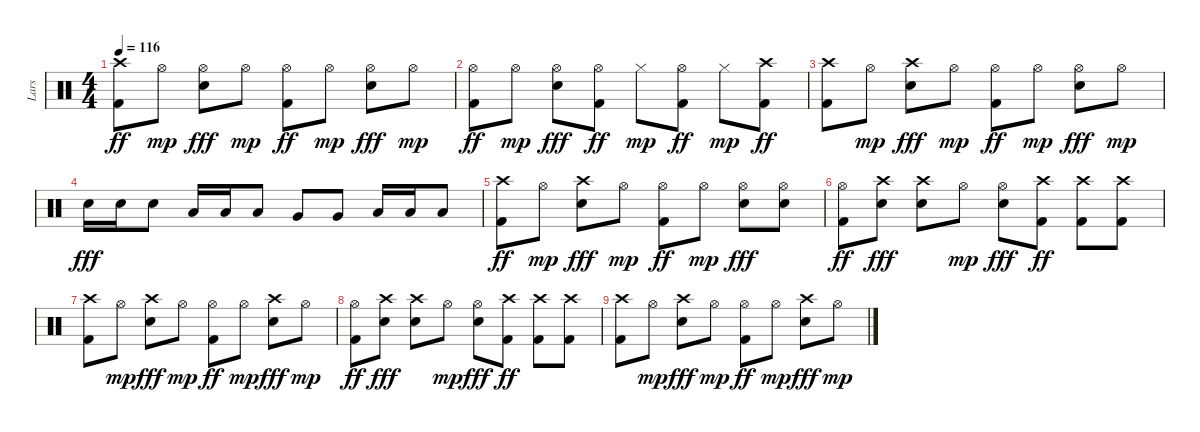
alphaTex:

\track ("Lars" "Lars") {instrument percussion}
\staff {score}
\articulation defaults
\ts (4 4)
\tempo 116
\clef neutral
\ks c
("Crash high (hit)" "Kick (hit) 2").8{dy ff} "Hi-Hat (open)".8{dy mp} ("Hi-Hat (open)" "Electric Snare (hit)").8{dy fff} "Hi-Hat (open)".8{dy mp} ("Hi-Hat (open)" "Kick (hit) 2").8{dy ff} "Hi-Hat (open)".8{dy mp} ("Hi-Hat (open)" "Electric Snare (hit)").8{dy fff} "Hi-Hat (open)".8{dy mp} |
("Hi-Hat (open)" "Kick (hit) 2").8{dy ff} "Hi-Hat (open)".8{dy mp} ("Hi-Hat (open)" "Electric Snare (hit)").8{dy fff} ("Hi-Hat (open)" "Kick (hit) 2").8{dy ff} "Hi-Hat (closed)".8{dy mp} ("Hi-Hat (open)" "Kick (hit) 2").8{dy ff} "Hi-Hat (closed)".8{dy mp} ("Crash high (hit)" "Kick (hit) 2").8{dy ff} |
("Crash high (hit)" "Kick (hit) 2").8 "Hi-Hat (open)".8{dy mp} ("Crash high (hit)" "Electric Snare (hit)").8{dy fff} "Hi-Hat (open)".8{dy mp} ("Hi-Hat (open)" "Kick (hit) 2").8{dy ff} "Hi-Hat (open)".8{dy mp} ("Hi-Hat (open)" "Electric Snare (hit)").8{dy fff} "Hi-Hat (open)".8{dy mp} |
"Electric Snare (hit)".16{dy fff} "Electric Snare (hit)".16 "Electric Snare (hit)".8 "Low Tom (hit)".16 "Low Tom (hit)".16 "Low Tom (hit)".8 "Very Low Tom (hit)".8 "Very Low Tom (hit)".8 "Low Floor Tom (hit)".16 "Low Floor Tom (hit)".16 "Low Floor Tom (hit)".8 |
("Crash high (hit)" "Kick (hit) 2").8{dy ff} "Hi-Hat (open)".8{dy mp} ("Crash high (hit)" "Electric Snare (hit)").8{dy fff} "Hi-Hat (open)".8{dy mp} ("Hi-Hat (open)" "Kick (hit) 2").8{dy ff} "Hi-Hat (open)".8{dy mp} ("Hi-Hat (open)" "Electric Snare (hit)").8{dy fff} ("Hi-Hat (open)" "Electric Snare (hit)").8 |
("Hi-Hat (open)" "Kick (hit) 2").8{dy ff} ("Crash high (hit)" "Electric Snare (hit)").8{dy fff} ("Crash high (hit)" "Electric Snare (hit)").8 "Hi-Hat (open)".8{dy mp} ("Hi-Hat (open)" "Electric Snare (hit)").8{dy fff} ("Crash high (hit)" "Kick (hit) 2").8{dy ff} ("Crash high (hit)" "Kick (hit) 2").8 ("Crash high (hit)" "Kick (hit) 2").8 |
("Crash high (hit)" "Kick (hit) 2").8 "Hi-Hat (open)".8{dy mp} ("Crash high (hit)" "Electric Snare (hit)").8{dy fff} "Hi-Hat (open)".8{dy mp} ("Hi-Hat (open)" "Kick (hit) 2").8{dy ff} "Hi-Hat (open)".8{dy mp} ("Crash high (hit)" "Electric Snare (hit)").8{dy fff} "Hi-Hat (open)".8{dy mp} |
("Hi-Hat (open)" "Kick (hit) 2").8{dy ff} ("Crash high (hit)" "Electric Snare (hit)").8{dy fff} ("Crash high (hit)" "Electric Snare (hit)").8 "Hi-Hat (open)".8{dy mp} ("Hi-Hat (open)" "Electric Snare (hit)").8{dy fff} ("Crash high (hit)" "Kick (hit) 2").8{dy ff} ("Crash high (hit)" "Kick (hit) 2").8 ("Crash high (hit)" "Kick (hit) 2").8 |
("Crash high (hit)" "Kick (hit) 2").8 "Hi-Hat (open)".8{dy mp} ("Crash high (hit)" "Electric Snare (hit)").8{dy fff} "Hi-Hat (open)".8{dy mp} ("Hi-Hat (open)" "Kick (hit) 2").8{dy ff} "Hi-Hat (open)".8{dy mp} ("Crash high (hit)" "Electric Snare (hit)").8{dy fff} "Hi-Hat (open)".8{dy mp}
